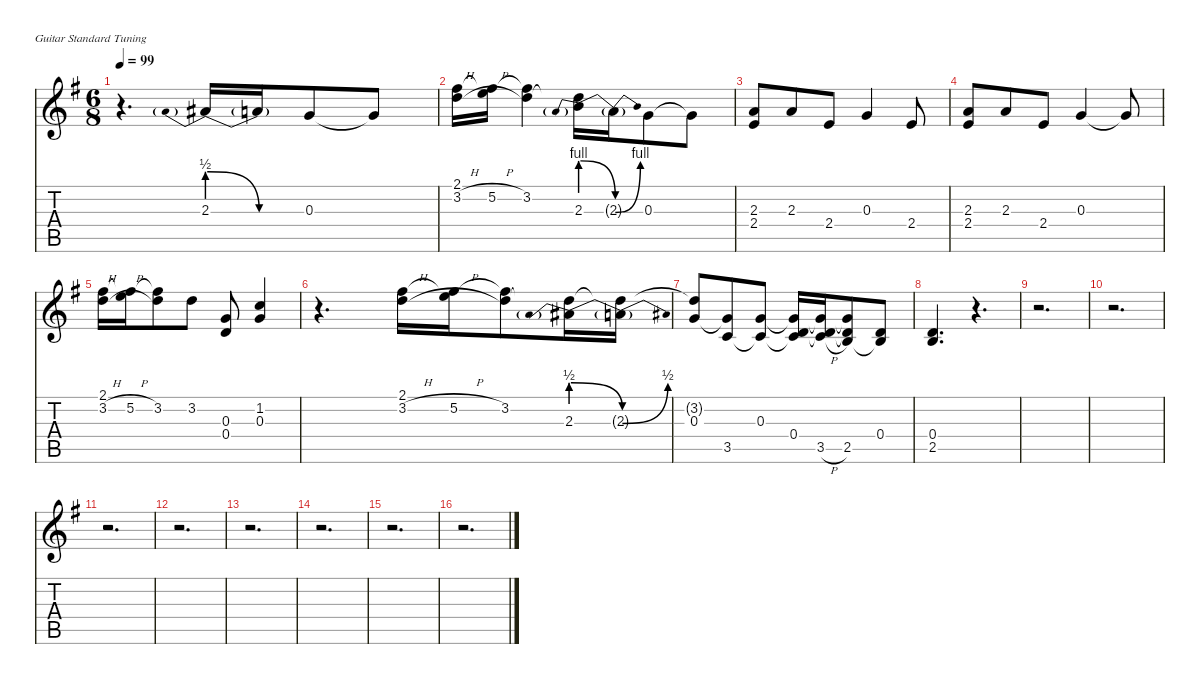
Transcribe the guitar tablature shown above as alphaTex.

\defaultSystemsLayout 4
\hideDynamics
\bracketExtendMode nobrackets
\singleTrackTrackNamePolicy hidden
\multiTrackTrackNamePolicy hidden
\otherSystemsTrackNameOrientation horizontal
\track ("Mike McCready" "jz.guit.") {defaultSystemsLayout 8 instrument electricguitarjazz}
\staff {score tabs}
\tuning (E4 B3 G3 D3 A2 E2)
\ts (6 8)
\tempo 99
\clef g2
\ks g
r.4{d dy f beam Down} 2.3{be (prebendrelease 0 2 60 0)}.16{dy ff beam Up} 2.3{be (hold 0 0 60 0) t acc forcenatural}.16{dy f beam Up} 0.3{acc forcenatural}.8{beam Up} 0.3{t acc forcenatural}.8{beam Up} |
(2.1{acc #} 3.2{h acc forcenatural}).16{dy mp beam Down} (2.1{t acc #} 5.2{h acc forcenatural}).16{beam Down} (2.1{t acc #} 3.2{acc forcenatural}).4{beam Down} (3.2{t acc forcenatural} 2.3{be (prebendrelease 0 4 60 0)}).16{dy f beam Down} 2.3{be (bend 0 0 60 4) t acc forcenatural}.16{beam Down} 0.3{acc forcenatural}.8{beam Down} 0.3{t acc forcenatural}.8{beam Down} |
(2.3{acc forcenatural} 2.4{acc forcenatural}).8{beam Up} 2.3{acc forcenatural}.8{beam Up} 2.4{acc forcenatural}.8{beam Up} 0.3{acc forcenatural}.4{beam Up} 2.4{acc forcenatural}.8{beam Up} |
(2.3{acc forcenatural} 2.4{acc forcenatural}).8{beam Up} 2.3{acc forcenatural}.8{beam Up} 2.4{acc forcenatural}.8{beam Up} 0.3{acc forcenatural}.4{beam Up} 0.3{t acc forcenatural}.8{beam Up} |
(2.1{acc #} 3.2{h acc forcenatural}).16{dy mp beam Down} (2.1{t acc #} 5.2{h acc forcenatural}).16{dy f beam Down} (2.1{t acc #} 3.2{acc forcenatural}).8{beam Down} 3.2{acc forcenatural}.8{dy mf beam Down} (0.3{acc forcenatural} 0.4{acc forcenatural}).8{dy f beam Up} (1.2{acc forcenatural} 0.3{acc forcenatural}).4{dy mf beam Up} |
r.4{d beam Down} (2.1{acc #} 3.2{h acc forcenatural}).16{beam Down} (2.1{t acc #} 5.2{h acc forcenatural}).16{beam Down} (2.1{t acc #} 3.2{acc forcenatural}).8{beam Down} (3.2{t acc forcenatural} 2.3{be (prebendrelease 0 2 60 0)}).16{dy f beam Down} (3.2{t acc forcenatural} 2.3{be (bend 0 0 60 2) t acc forcenatural}).16{beam Down} |
(3.2{t acc forcenatural} 0.3{acc forcenatural}).8{beam Up} (0.3{t acc forcenatural} 3.5{acc forcenatural}).8{beam Up} (0.3{acc forcenatural} 3.5{t acc forcenatural}).8{beam Up} (0.3{t acc forcenatural} 0.4{acc forcenatural} 3.5{t acc forcenatural}).16{beam Up} (0.3{t acc forcenatural} 0.4{t acc forcenatural} 3.5{h acc forcenatural}).16{beam Up} (0.3{t acc forcenatural} 0.4{t acc forcenatural} 2.5{acc forcenatural}).8{beam Up} (0.4{acc forcenatural} 2.5{t acc forcenatural}).8{beam Up} |
(0.4{acc forcenatural} 2.5{acc forcenatural}).4{d beam Up} r.4{d beam Up} |
r.2{d beam Down} |
r.2{d beam Down} |
r.2{d beam Down} |
r.2{d beam Down} |
r.2{d beam Down} |
r.2{d beam Down} |
r.2{d beam Down} |
r.2{d beam Down}
